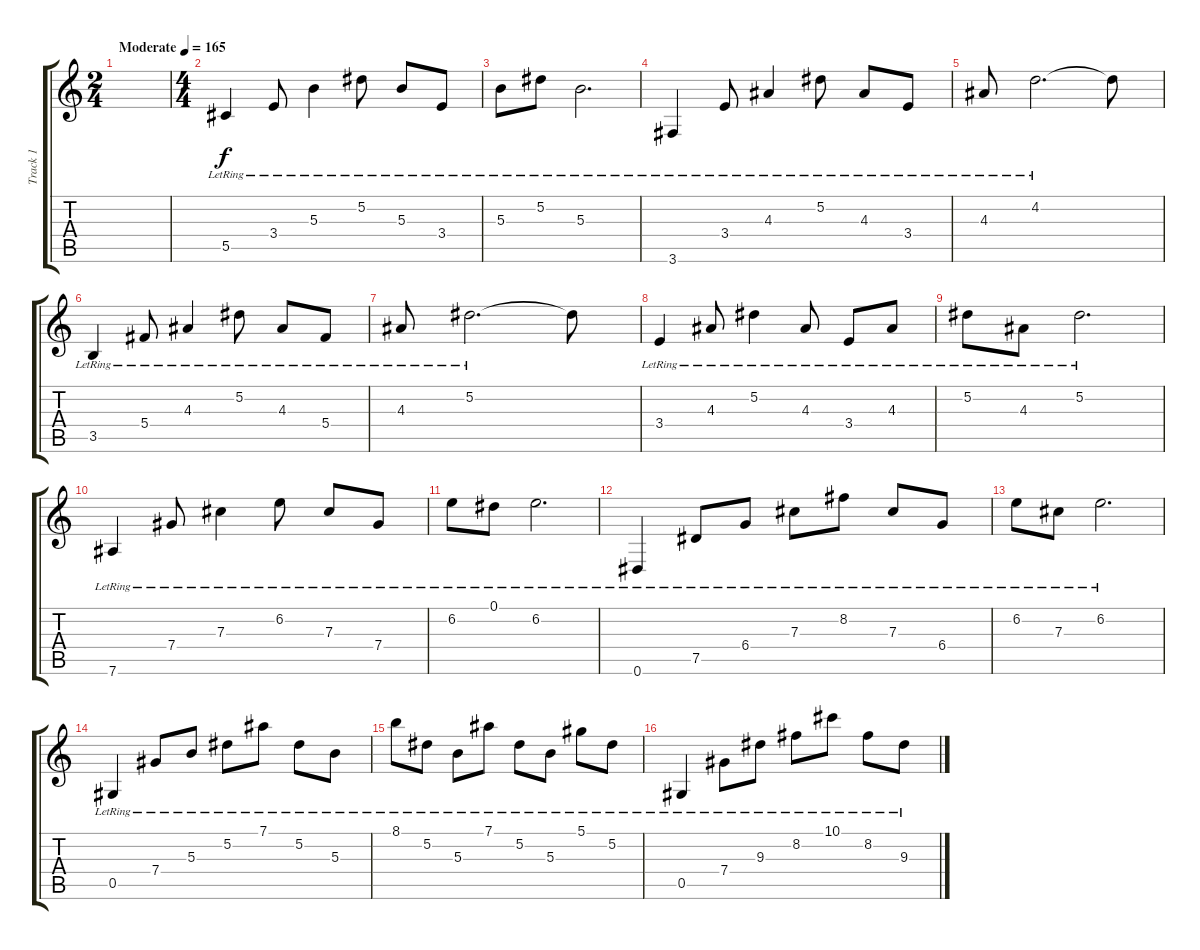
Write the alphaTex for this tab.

\track ("Track 1" "Track 1") {instrument acousticguitarsteel}
\staff {score tabs}
\tuning (Eb4 Bb3 Gb3 Db3 Ab2 Eb2) {hide}
\ts (2 4)
\tempo (165 "Moderate")
\clef g2
\ks c
|
\ts (4 4)
5.5{lr}.4 3.4{lr}.8 5.3{lr}.4 5.2{lr}.8 5.3{lr}.8 3.4{lr}.8 |
5.3{lr}.8 5.2{lr}.8 5.3{lr}.2{d} |
3.6{lr}.4 3.4{lr}.8 4.3{lr}.4 5.2{lr}.8 4.3{lr}.8 3.4{lr}.8 |
4.3{lr}.8 4.2{lr}.2{d} 4.2{t}.8 |
3.5{lr}.4 5.4{lr}.8 4.3{lr}.4 5.2{lr}.8 4.3{lr}.8 5.4{lr}.8 |
4.3{lr}.8 5.2{lr}.2{d} 5.2{t}.8 |
3.4{lr}.4 4.3{lr}.8 5.2{lr}.4 4.3{lr}.8 3.4{lr}.8 4.3{lr}.8 |
5.2{lr}.8 4.3{lr}.8 5.2{lr}.2{d} |
7.6{lr}.4 7.4{lr}.8 7.3{lr}.4 6.2{lr}.8 7.3{lr}.8 7.4{lr}.8 |
6.2{lr}.8 0.1{lr}.8 6.2{lr}.2{d} |
0.6{lr}.4 7.5{lr}.8 6.4{lr}.8 7.3{lr}.8 8.2{lr}.8 7.3{lr}.8 6.4{lr}.8 |
6.2{lr}.8 7.3{lr}.8 6.2{lr}.2{d} |
0.5{lr}.4 7.4{lr}.8 5.3{lr}.8 5.2{lr}.8 7.1{lr}.8 5.2{lr}.8 5.3{lr}.8 |
8.1{lr}.8 5.2{lr}.8 5.3{lr}.8 7.1{lr}.8 5.2{lr}.8 5.3{lr}.8 5.1{lr}.8 5.2{lr}.8 |
0.5{lr}.4 7.4{lr}.8 9.3{lr}.8 8.2{lr}.8 10.1{lr}.8 8.2{lr}.8 9.3{lr}.8
